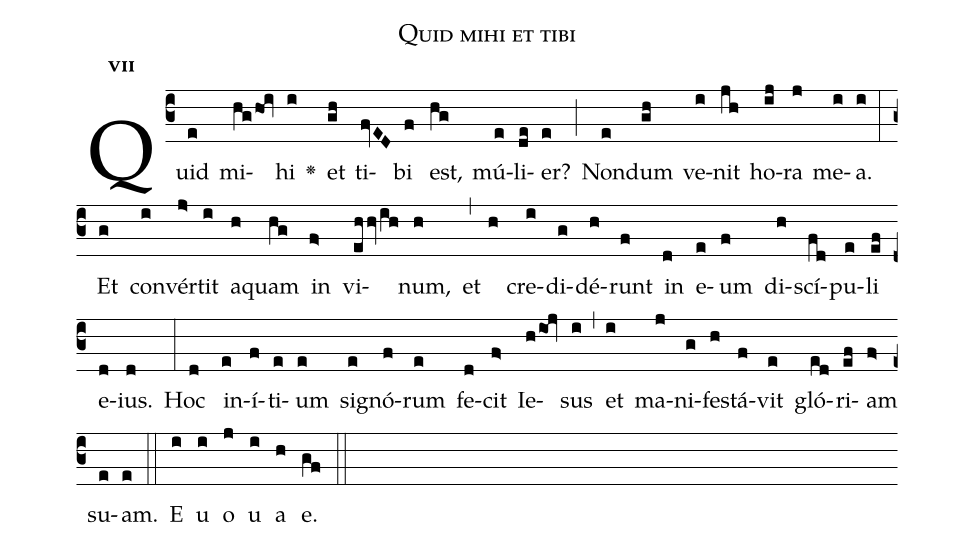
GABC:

name:Quid mihi et tibi;
office-part:Antiphona;
mode:7;
%%
initial-style: 1;
name: Quid mihi et tibi
book: Antiphonae & Responsoria/Tomus I, p. 143;
occasion: Die 12 Ianuarii Vel Sabbato;
office-part: Laudes Ant E;
user-notes: ;
commentary: ;
annotation: 7a;
centering-scheme: english;
fontsize: 12;
font: OFLSortsMillGoudy;
height: 11;
width: 4.5;
%%
(c3)Quid(e) mi(hghoi)hi(i) <v>\greheightstar</v>() et(gh) ti(fvED)bi(f) est,(hg) mú(e)li(de)er?(e) (;) Non(e)dum(gh) ve(i)nit(jh) ho(ij)ra(j) me(i)a.(i) (:) Et(g) con(i)vér(j>)tit(i) a(h)quam(hg) in(f>) vi(ehhvih)num,(h) et(,h) cre(i)di(g)dé(h)runt(f) in(d) e(e)um(f) di(h)scí(fd)pu(e)li(ef) e(d)ius.(d) Hoc(:d) in(e)í(f)ti(e)um(e) si(e)gnó(f)rum(e) fe(d)cit(f>) Ie(hioj)sus(i) (,) et(i) ma(j)ni(g)fe(h)stá(f)vit(e) gló(ed)ri(ef)am(f>) su(e)am.(e) (::)
E(i) u(i) o(j) u(i) a(h) e.(gf) (::)
